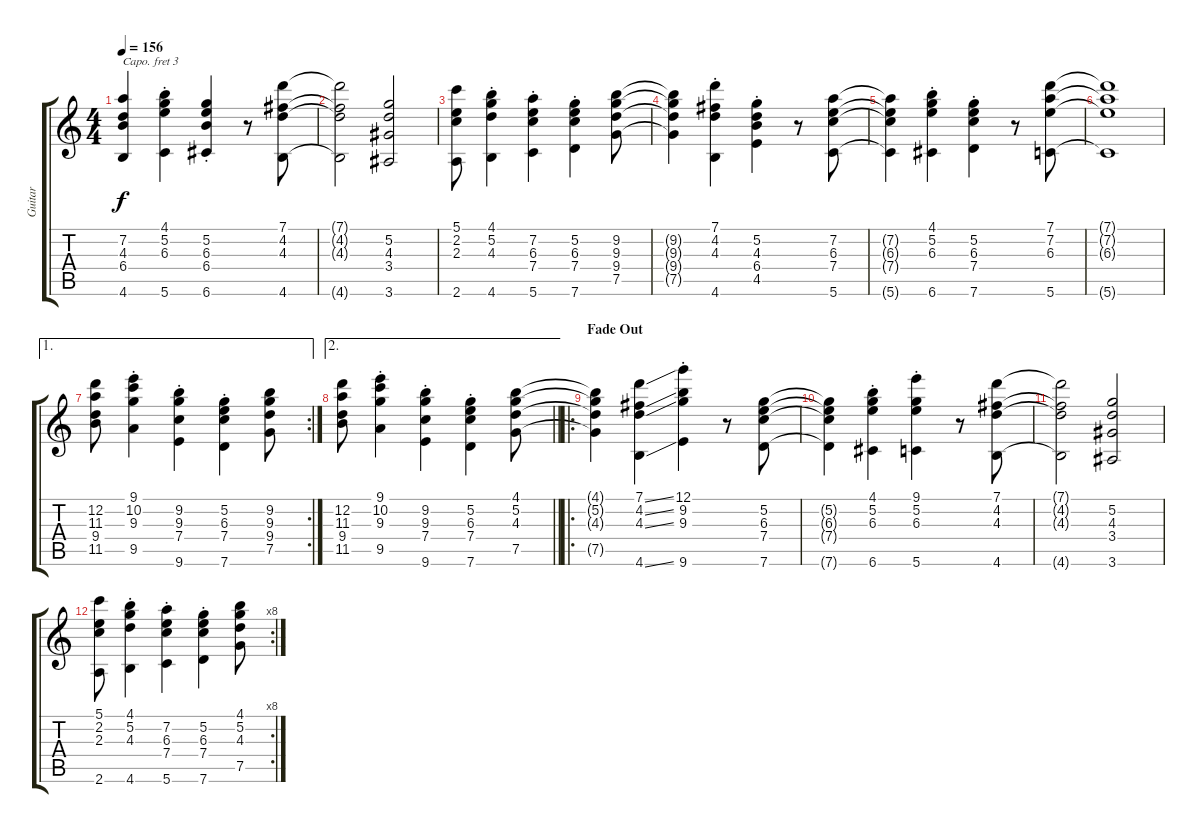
\track ("Guitar" "Guitar") {instrument acousticguitarsteel}
\staff {score tabs}
\capo 3
\tuning (E4 B3 G3 D3 A2 E2) {hide}
\ts (4 4)
\tempo 156
\clef g2
\ks c
(7.2{t} 4.3{t} 6.4{t} 4.6{t}).4{dy f} (4.1{st} 5.2{st} 6.3{st} 5.6{st}).4 (5.2{st} 6.3{st} 6.4{st} 6.6{st}).4 r.8 (7.1 4.2 4.3 4.6).8 |
(7.1{t} 4.2{t} 4.3{t} 4.6{t}).2 (5.2 4.3 3.4 3.6).2 |
(5.1 2.2 2.3 2.6).8 (4.1{st} 5.2{st} 4.3{st} 4.6{st}).4 (7.2{st} 6.3{st} 7.4{st} 5.6{st}).4 (5.2{st} 6.3{st} 7.4{st} 7.6{st}).4 (9.2 9.3 9.4 7.5).8 |
(9.2{t} 9.3{t} 9.4{t} 7.5{t}).4 (7.1{st} 4.2{st} 4.3{st} 4.6{st}).4 (5.2{st} 4.3{st} 6.4{st} 4.5{st}).4 r.8 (7.2 6.3 7.4 5.6).8 |
(7.2{t} 6.3{t} 7.4{t} 5.6{t}).4 (4.1{st} 5.2{st} 6.3{st} 6.6{st}).4 (5.2{st} 6.3{st} 7.4{st} 7.6{st}).4 r.8 (7.1 7.2 6.3 5.6).8 |
(7.1{t} 7.2{t} 6.3{t} 5.6{t}).1 |
\ae 1
\rc 2
(12.2 11.3 9.4 11.5).8 (9.1{st} 10.2{st} 9.3{st} 9.5{st}).4 (9.2{st} 9.3{st} 7.4{st} 9.6{st}).4 (5.2{st} 6.3{st} 7.4{st} 7.6{st}).4 (9.2 9.3 9.4 7.5).8 |
\ae 2
\barLineRight lightlight
(12.2 11.3 9.4 11.5).8 (9.1{st} 10.2{st} 9.3{st} 9.5{st}).4 (9.2{st} 9.3{st} 7.4{st} 9.6{st}).4 (5.2{st} 6.3{st} 7.4{st} 7.6{st}).4 (4.1 5.2 4.3 7.5).8 |
\ro
\section ("" "Fade Out")
(4.1{t} 5.2{t} 4.3{t} 7.5{t}).4 (7.1{ss} 4.2{ss} 4.3{ss} 4.6{ss}).4 (12.1{st} 9.2{st} 9.3{st} 9.6{st}).4 r.8 (5.2 6.3 7.4 7.6).8 |
(5.2{t} 6.3{t} 7.4{t} 7.6{t}).4 (4.1{st} 5.2{st} 6.3{st} 6.6{st}).4 (9.1{st} 5.2{st} 6.3{st} 5.6{st}).4 r.8 (7.1 4.2 4.3 4.6).8 |
(7.1{t} 4.2{t} 4.3{t} 4.6{t}).2 (5.2 4.3 3.4 3.6).2 |
\rc 8
(5.1 2.2 2.3 2.6).8 (4.1{st} 5.2{st} 4.3{st} 4.6{st}).4 (7.2{st} 6.3{st} 7.4{st} 5.6{st}).4 (5.2{st} 6.3{st} 7.4{st} 7.6{st}).4 (4.1 5.2 4.3 7.5).8
